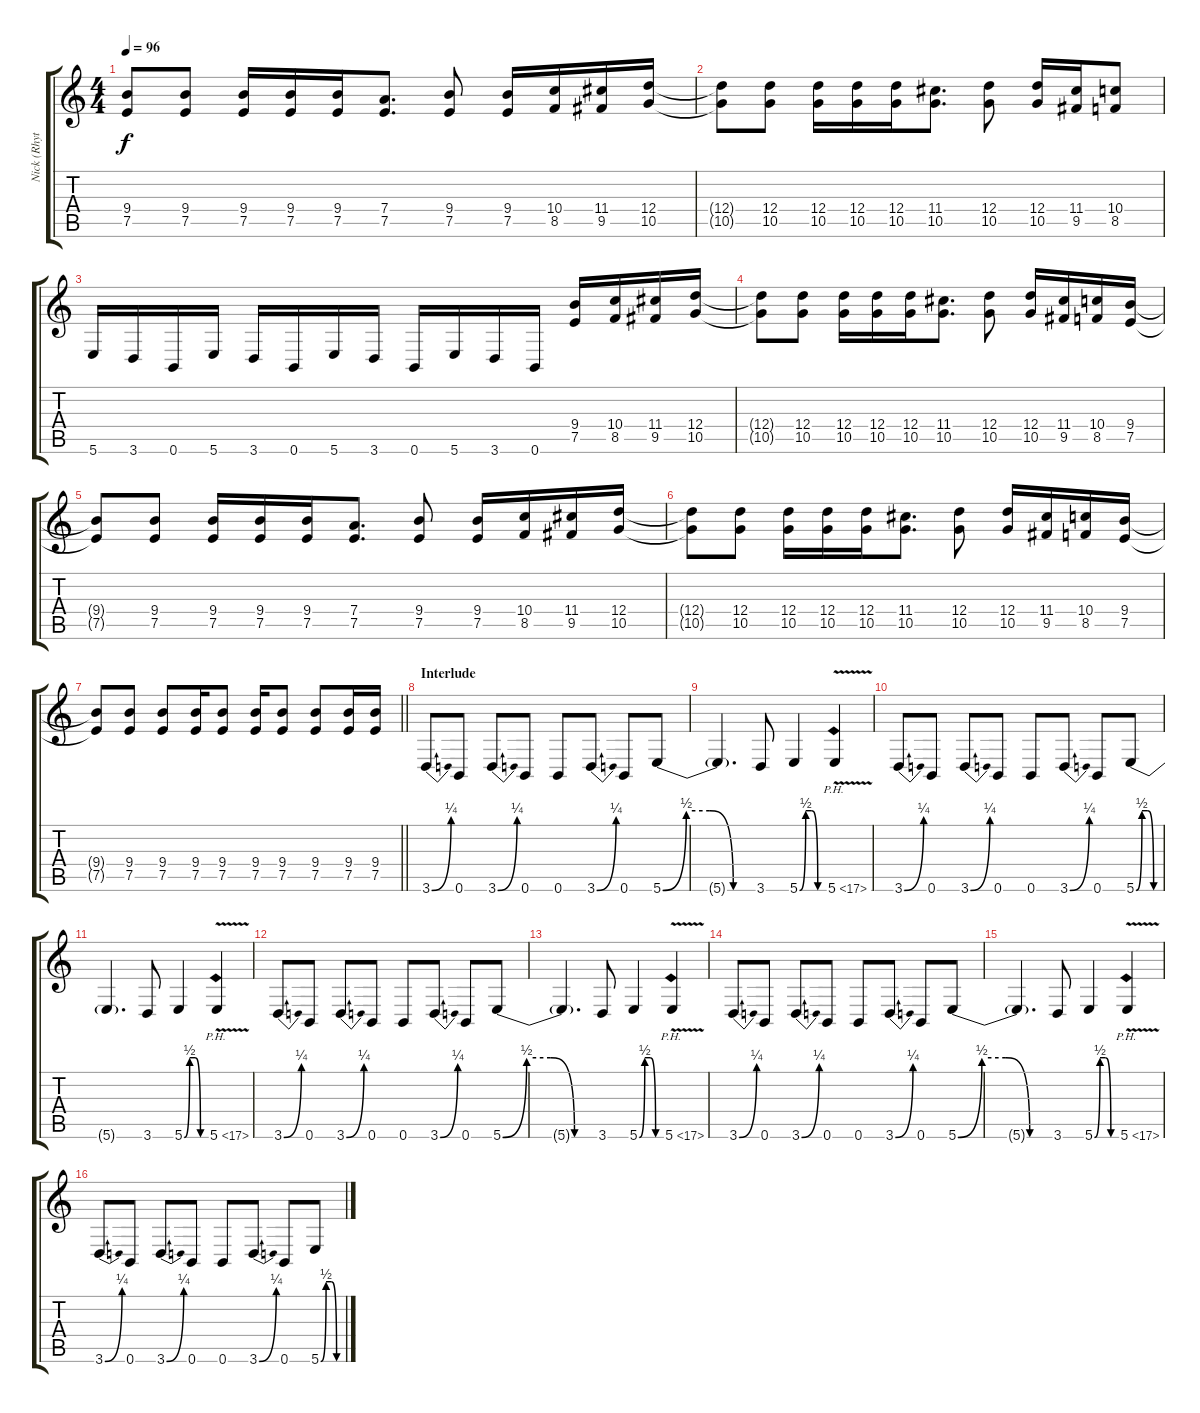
\track ("Nick (Rhythm Guitar)" "Nick (Rhyt") {instrument distortionguitar}
\staff {score tabs}
\tuning (E4 B3 G3 D3 A2 B1) {hide}
\ts (4 4)
\tempo 96
\clef g2
\ks c
(9.4{t} 7.5{t}).8{dy f} (9.4 7.5).8 (9.4 7.5).16 (9.4 7.5).16 (9.4 7.5).16 (7.4 7.5).8{d} (9.4 7.5).8 (9.4 7.5).16 (10.4 8.5).16 (11.4 9.5).16 (12.4 10.5).16 |
(12.4{t} 10.5{t}).8 (12.4 10.5).8 (12.4 10.5).16 (12.4 10.5).16 (12.4 10.5).16 (11.4 10.5).8{d} (12.4 10.5).8 (12.4 10.5).16 (11.4 9.5).16 (10.4 8.5).8 |
5.6.16 3.6.16 0.6.16 5.6.16 3.6.16 0.6.16 5.6.16 3.6.16 0.6.16 5.6.16 3.6.16 0.6.16 (9.4 7.5).16 (10.4 8.5).16 (11.4 9.5).16 (12.4 10.5).16 |
(12.4{t} 10.5{t}).8 (12.4 10.5).8 (12.4 10.5).16 (12.4 10.5).16 (12.4 10.5).16 (11.4 10.5).8{d} (12.4 10.5).8 (12.4 10.5).16 (11.4 9.5).16 (10.4 8.5).16 (9.4 7.5).16 |
(9.4{t} 7.5{t}).8 (9.4 7.5).8 (9.4 7.5).16 (9.4 7.5).16 (9.4 7.5).16 (7.4 7.5).8{d} (9.4 7.5).8 (9.4 7.5).16 (10.4 8.5).16 (11.4 9.5).16 (12.4 10.5).16 |
(12.4{t} 10.5{t}).8 (12.4 10.5).8 (12.4 10.5).16 (12.4 10.5).16 (12.4 10.5).16 (11.4 10.5).8{d} (12.4 10.5).8 (12.4 10.5).16 (11.4 9.5).16 (10.4 8.5).16 (9.4 7.5).16 |
\barLineRight lightlight
(9.4{t} 7.5{t}).8 (9.4 7.5).8 (9.4 7.5).8 (9.4 7.5).16 (9.4 7.5).8 (9.4 7.5).16 (9.4 7.5).8 (9.4 7.5).8 (9.4 7.5).16 (9.4 7.5).16 |
\section ("" "Interlude")
3.6{be (bend 0 0 60 1)}.8 0.6.8 3.6{be (bend 0 0 60 1)}.8 0.6.8 0.6.8 3.6{be (bend 0 0 60 1)}.8 0.6.8 5.6{be (custom 0 0 15 2 30 2 45 0 60 0)}.8 |
5.6{t}.4{d} 3.6.8 5.6{be (custom 0 0 15 2 30 2 45 0 60 0)}.4 5.6{ph 12 v}.4 |
3.6{be (bend 0 0 60 1)}.8 0.6.8 3.6{be (bend 0 0 60 1)}.8 0.6.8 0.6.8 3.6{be (bend 0 0 60 1)}.8 0.6.8 5.6{be (custom 0 0 15 2 30 2 45 0 60 0)}.8 |
5.6{t}.4{d} 3.6.8 5.6{be (custom 0 0 15 2 30 2 45 0 60 0)}.4 5.6{ph 12 v}.4 |
3.6{be (bend 0 0 60 1)}.8 0.6.8 3.6{be (bend 0 0 60 1)}.8 0.6.8 0.6.8 3.6{be (bend 0 0 60 1)}.8 0.6.8 5.6{be (custom 0 0 15 2 30 2 45 0 60 0)}.8 |
5.6{t}.4{d} 3.6.8 5.6{be (custom 0 0 15 2 30 2 45 0 60 0)}.4 5.6{ph 12 v}.4 |
3.6{be (bend 0 0 60 1)}.8 0.6.8 3.6{be (bend 0 0 60 1)}.8 0.6.8 0.6.8 3.6{be (bend 0 0 60 1)}.8 0.6.8 5.6{be (custom 0 0 15 2 30 2 45 0 60 0)}.8 |
5.6{t}.4{d} 3.6.8 5.6{be (custom 0 0 15 2 30 2 45 0 60 0)}.4 5.6{ph 12 v}.4 |
3.6{be (bend 0 0 60 1)}.8 0.6.8 3.6{be (bend 0 0 60 1)}.8 0.6.8 0.6.8 3.6{be (bend 0 0 60 1)}.8 0.6.8 5.6{be (custom 0 0 15 2 30 2 45 0 60 0)}.8
